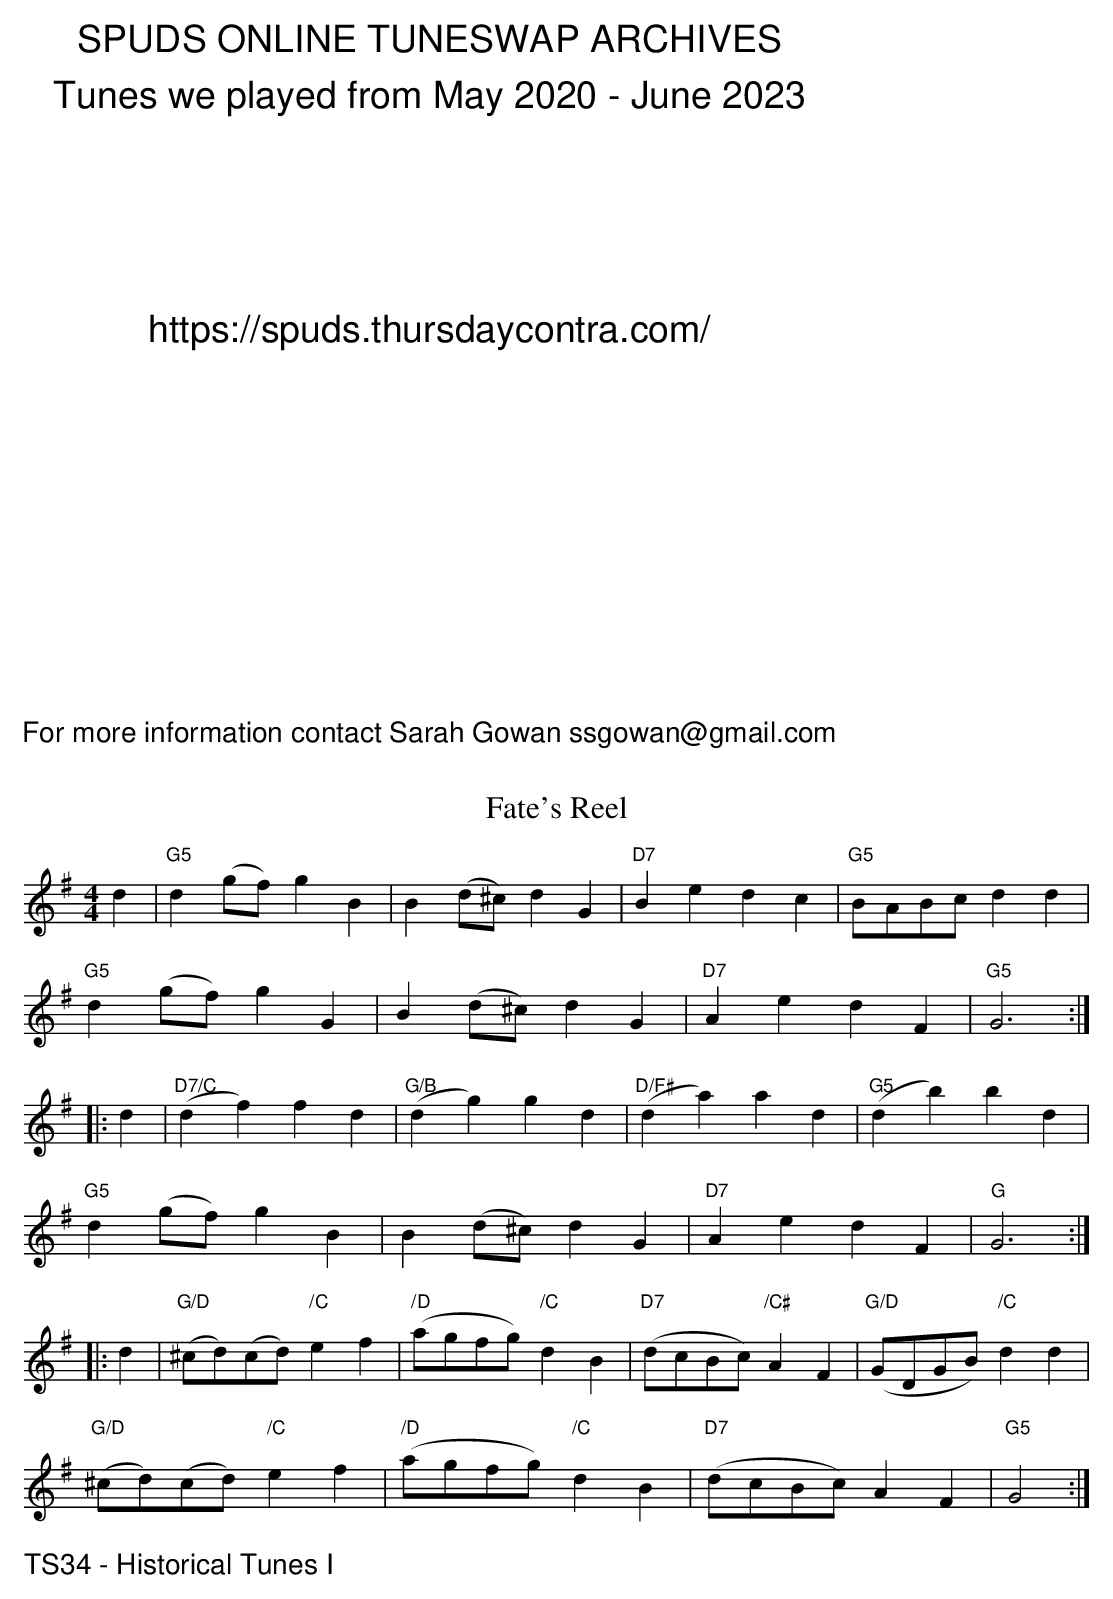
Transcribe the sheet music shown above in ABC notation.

X:1
T:Fate's Reel
M:4/4
L:1/4
K:G
d |"G5" d(g/f/) gB | B(d/^c/) dG |"D7" Bedc |"G5" B/A/B/c/ dd |
"G5"d(g/f/) gG | B(d/^c/) dG | "D7"AedF |"G5" G3 :|
|: d |"D7/C" (df) fd |"G/B" (dg) gd |"D/F#" (da) ad |"G5" (db) bd |
"G5"d(g/f/) gB | B(d/^c/) dG |"D7" AedF |"G" G3 :|
|: d |"G/D" (^c/d/)(c/d/) "/C"ef |"/D" (a/g/f/g/)"/C" dB |"D7" (d/c/B/c/)"/C#" AF | "G/D"(G/D/G/B/)"/C" dd |
"G/D" (^c/d/)(c/d/) "/C"ef |"/D" (a/g/f/g/)"/C" dB |"D7" (d/c/B/c/) AF |"G5" G2 :|
